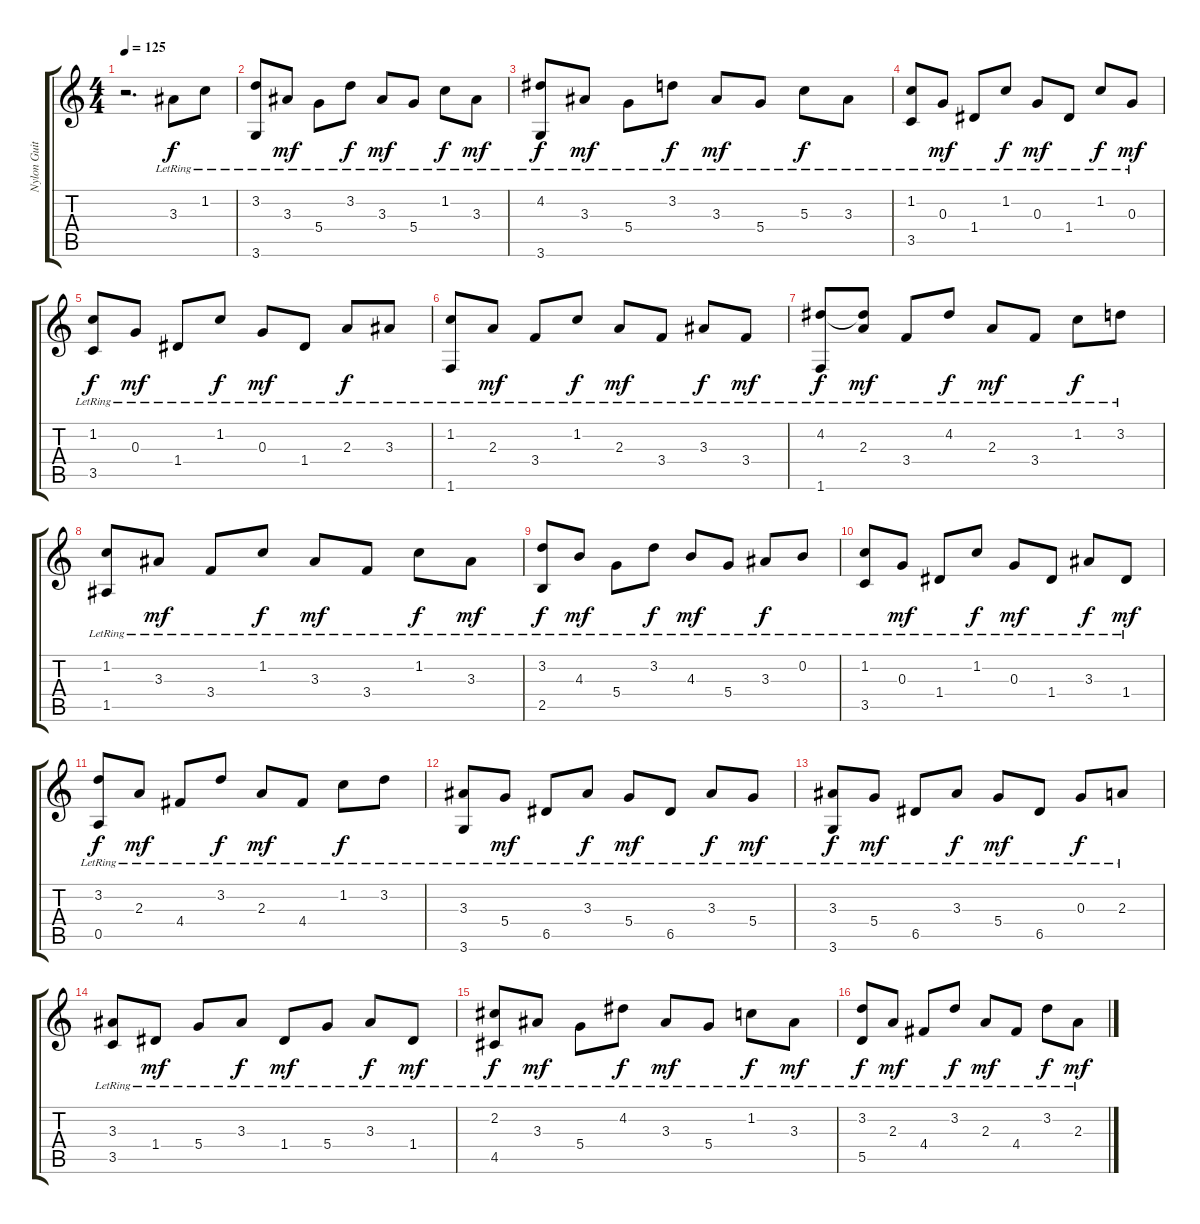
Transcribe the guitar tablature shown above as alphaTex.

\track ("Nylon Guitar" "Nylon Guit") {instrument acousticguitarnylon}
\staff {score tabs}
\tuning (E4 B3 G3 D3 A2 E2) {hide}
\ts (4 4)
\tempo 125
\clef g2
\ks c
r.2{d dy f instrument acousticguitarnylon} 3.3{lr}.8 1.2{lr}.8 |
(3.2{lr} 3.6{lr}).8 3.3{lr}.8{dy mf} 5.4{lr}.8 3.2{lr}.8{dy f} 3.3{lr}.8{dy mf} 5.4{lr}.8 1.2{lr}.8{dy f} 3.3{lr}.8{dy mf} |
(4.2{lr} 3.6{lr}).8{dy f} 3.3{lr}.8{dy mf} 5.4{lr}.8 3.2{lr}.8{dy f} 3.3{lr}.8{dy mf} 5.4{lr}.8 5.3{lr}.8{dy f} 3.3{lr}.8 |
(1.2{lr} 3.5{lr}).8 0.3{lr}.8{dy mf} 1.4{lr}.8 1.2{lr}.8{dy f} 0.3{lr}.8{dy mf} 1.4{lr}.8 1.2{lr}.8{dy f} 0.3{lr}.8{dy mf} |
(1.2{lr} 3.5{lr}).8{dy f} 0.3{lr}.8{dy mf} 1.4{lr}.8 1.2{lr}.8{dy f} 0.3{lr}.8{dy mf} 1.4{lr}.8 2.3{lr}.8{dy f} 3.3{lr}.8 |
(1.2{lr} 1.6{lr}).8 2.3{lr}.8{dy mf} 3.4{lr}.8 1.2{lr}.8{dy f} 2.3{lr}.8{dy mf} 3.4{lr}.8 3.3{lr}.8{dy f} 3.4{lr}.8{dy mf} |
(4.2{lr} 1.6{lr}).8{dy f} (4.2{lr t} 2.3{lr}).8{dy mf} 3.4{lr}.8 4.2{lr}.8{dy f} 2.3{lr}.8{dy mf} 3.4{lr}.8 1.2{lr}.8{dy f} 3.2{lr}.8 |
(1.2{lr} 1.5{lr}).8 3.3{lr}.8{dy mf} 3.4{lr}.8 1.2{lr}.8{dy f} 3.3{lr}.8{dy mf} 3.4{lr}.8 1.2{lr}.8{dy f} 3.3{lr}.8{dy mf} |
(3.2{lr} 2.5{lr}).8{dy f} 4.3{lr}.8{dy mf} 5.4{lr}.8 3.2{lr}.8{dy f} 4.3{lr}.8{dy mf} 5.4{lr}.8 3.3{lr}.8{dy f} 0.2{lr}.8 |
(1.2{lr} 3.5{lr}).8 0.3{lr}.8{dy mf} 1.4{lr}.8 1.2{lr}.8{dy f} 0.3{lr}.8{dy mf} 1.4{lr}.8 3.3{lr}.8{dy f} 1.4{lr}.8{dy mf} |
(3.2{lr} 0.5{lr}).8{dy f} 2.3{lr}.8{dy mf} 4.4{lr}.8 3.2{lr}.8{dy f} 2.3{lr}.8{dy mf} 4.4{lr}.8 1.2{lr}.8{dy f} 3.2{lr}.8 |
(3.3{lr} 3.6{lr}).8 5.4{lr}.8{dy mf} 6.5{lr}.8 3.3{lr}.8{dy f} 5.4{lr}.8{dy mf} 6.5{lr}.8 3.3{lr}.8{dy f} 5.4{lr}.8{dy mf} |
(3.3{lr} 3.6{lr}).8{dy f} 5.4{lr}.8{dy mf} 6.5{lr}.8 3.3{lr}.8{dy f} 5.4{lr}.8{dy mf} 6.5{lr}.8 0.3{lr}.8{dy f} 2.3{lr}.8 |
(3.3{lr} 3.5{lr}).8 1.4{lr}.8{dy mf} 5.4{lr}.8 3.3{lr}.8{dy f} 1.4{lr}.8{dy mf} 5.4{lr}.8 3.3{lr}.8{dy f} 1.4{lr}.8{dy mf} |
(2.2{lr} 4.5{lr}).8{dy f} 3.3{lr}.8{dy mf} 5.4{lr}.8 4.2{lr}.8{dy f} 3.3{lr}.8{dy mf} 5.4{lr}.8 1.2{lr}.8{dy f} 3.3{lr}.8{dy mf} |
(3.2{lr} 5.5{lr}).8{dy f} 2.3{lr}.8{dy mf} 4.4{lr}.8 3.2{lr}.8{dy f} 2.3{lr}.8{dy mf} 4.4{lr}.8 3.2{lr}.8{dy f} 2.3{lr}.8{dy mf}
